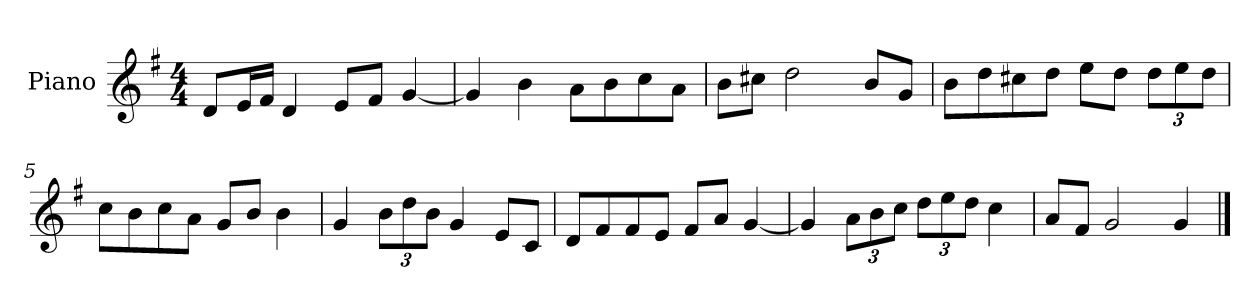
**kern
*part1
*staff1
*I"Piano
*I'P-no
*clefG2
*k[f#]
*M4/4
*MM90
=1
8d/L
16e/L
16f#/JJ
4d/
8e/L
8f#/J
[4g/
=2
4g/]
4b\
8a\L
8b\
8cc\
8a\J
=3
8b\L
8cc#X\J
2dd\
8b/L
8g/J
=4
8b\L
8dd\
8cc#X\
8dd\J
8ee\L
8dd\J
*Xbrackettup
12dd\L
12ee\
12dd\J
=5
8cc\L
8b\
8cc\
8a\J
8g/L
8b/J
4b\
!!LO:LB:g=z
=6
4g/
12b\L
12dd\
12b\J
4g/
8e/L
8c/J
=7
8d/L
8f#/
8f#/
8e/J
8f#/L
8a/J
[4g/
=8
4g/]
12a\L
12b\
12cc\J
12dd\L
12ee\
12dd\J
4cc\
=9
8a/L
8f#/J
2g/
4g/
==
*-
